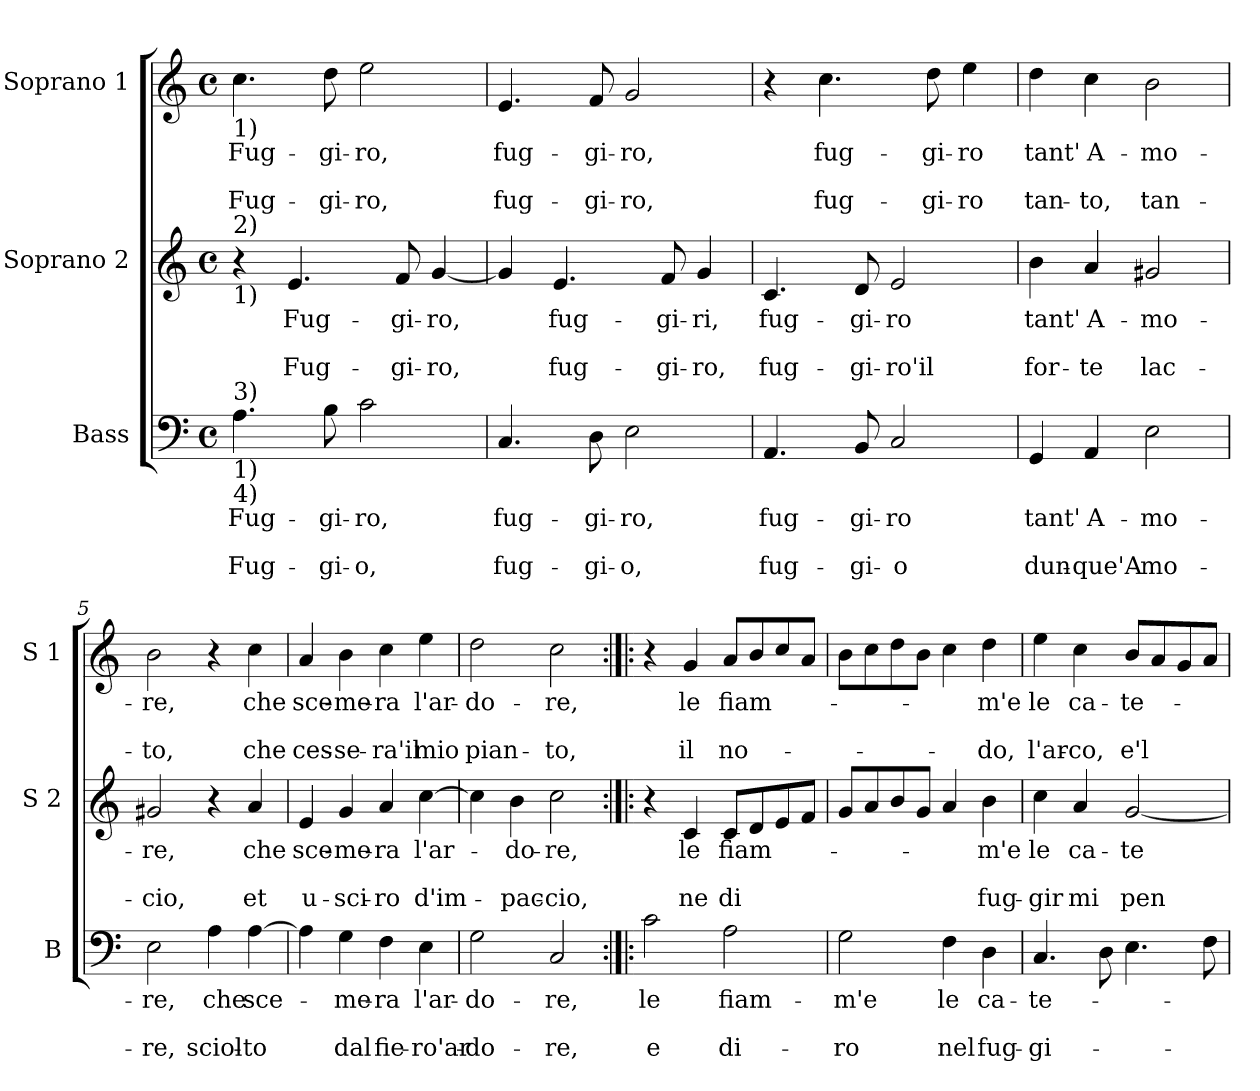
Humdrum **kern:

**kern	**text	**text	**text	**kern	**text	**text	**text	**kern	**text	**text	**text
*part3	*part3	*part3	*part3	*part2	*part2	*part2	*part2	*part1	*part1	*part1	*part1
*staff3	*staff3	*staff3	*staff3	*staff2	*staff2	*staff2	*staff2	*staff1	*staff1	*staff1	*staff1
*I"Bass	*	*	*	*I"Soprano 2	*	*	*	*I"Soprano 1	*	*	*
*I'B	*	*	*	*I'S 2	*	*	*	*I'S 1	*	*	*
*clefF4	*	*	*	*clefG2	*	*	*	*clefG2	*	*	*
*k[]	*	*	*	*k[]	*	*	*	*k[]	*	*	*
*C:	*	*	*	*C:	*	*	*	*C:	*	*	*
*M4/4	*	*	*	*M4/4	*	*	*	*M4/4	*	*	*
*met(c)	*	*	*	*met(c)	*	*	*	*met(c)	*	*	*
=1	=1	=1	=1	=1	=1	=1	=1	=1	=1	=1	=1
!	!	!	!	!	!	!	!	!LO:TX:b:t=1)	!	!	!
!	!	!	!	!LO:TX:a:t=2)	!	!	!	!	!	!	!
!	!	!	!	!LO:TX:b:t=1)	!	!	!	!	!	!	!
!LO:TX:a:t=3)	!	!	!	!	!	!	!	!	!	!	!
!LO:TX:b:t=1)	!	!	!	!	!	!	!	!	!	!	!
!LO:TX:b:t=4)	!	!	!	!	!	!	!	!	!	!	!
!	!LO:LY:b	!	!LO:LY:b	!	!	!	!	!	!LO:LY:b	!	!LO:LY:b
4.A\	Fug-	.	Fug-	4r	.	.	.	4.cc\	Fug-	.	Fug-
!	!	!	!	!	!LO:LY:b	!	!LO:LY:b	!	!	!	!
.	.	.	.	4.e/	Fug-	.	Fug-	.	.	.	.
!	!LO:LY:b	!	!LO:LY:b	!	!	!	!	!	!LO:LY:b	!	!LO:LY:b
8B\	-gi-	.	-gi-	.	.	.	.	8dd\	-gi-	.	-gi-
!	!LO:LY:b	!	!LO:LY:b	!	!	!	!	!	!LO:LY:b	!	!LO:LY:b
2c\	-ro,	.	-o,	.	.	.	.	2ee\	-ro,	.	-ro,
!	!	!	!	!	!LO:LY:b	!	!LO:LY:b	!	!	!	!
.	.	.	.	8f/	-gi-	.	-gi-	.	.	.	.
!	!	!	!	!	!LO:LY:b	!	!LO:LY:b	!	!	!	!
.	.	.	.	[4g/	-ro,	.	-ro,	.	.	.	.
=2	=2	=2	=2	=2	=2	=2	=2	=2	=2	=2	=2
!	!LO:LY:b	!	!LO:LY:b	!	!	!	!	!	!LO:LY:b	!	!LO:LY:b
4.C/	fug-	.	fug-	4g/]	.	.	.	4.e/	fug-	.	fug-
!	!	!	!	!	!LO:LY:b	!	!LO:LY:b	!	!	!	!
.	.	.	.	4.e/	fug-	.	fug-	.	.	.	.
!	!LO:LY:b	!	!LO:LY:b	!	!	!	!	!	!LO:LY:b	!	!LO:LY:b
8D\	-gi-	.	-gi-	.	.	.	.	8f/	-gi-	.	-gi-
!	!LO:LY:b	!	!LO:LY:b	!	!	!	!	!	!LO:LY:b	!	!LO:LY:b
2E\	-ro,	.	-o,	.	.	.	.	2g/	-ro,	.	-ro,
!	!	!	!	!	!LO:LY:b	!	!LO:LY:b	!	!	!	!
.	.	.	.	8f/	-gi-	.	-gi-	.	.	.	.
!	!	!	!	!	!LO:LY:b	!	!LO:LY:b	!	!	!	!
.	.	.	.	4g/	-ri,	.	-ro,	.	.	.	.
=3	=3	=3	=3	=3	=3	=3	=3	=3	=3	=3	=3
!	!LO:LY:b	!	!LO:LY:b	!	!LO:LY:b	!	!LO:LY:b	!	!	!	!
4.AA/	fug-	.	fug-	4.c/	fug-	.	fug-	4r	.	.	.
!	!	!	!	!	!	!	!	!	!LO:LY:b	!	!LO:LY:b
.	.	.	.	.	.	.	.	4.cc\	fug-	.	fug-
!	!LO:LY:b	!	!LO:LY:b	!	!LO:LY:b	!	!LO:LY:b	!	!	!	!
8BB/	-gi-	.	-gi-	8d/	-gi-	.	-gi-	.	.	.	.
!	!LO:LY:b	!	!LO:LY:b	!	!LO:LY:b	!	!LO:LY:b	!	!	!	!
2C/	-ro	.	-o	2e/	-ro	.	-ro'il	.	.	.	.
!	!	!	!	!	!	!	!	!	!LO:LY:b	!	!LO:LY:b
.	.	.	.	.	.	.	.	8dd\	-gi-	.	-gi-
!	!	!	!	!	!	!	!	!	!LO:LY:b	!	!LO:LY:b
.	.	.	.	.	.	.	.	4ee\	-ro	.	-ro
=4	=4	=4	=4	=4	=4	=4	=4	=4	=4	=4	=4
!	!LO:LY:b	!	!LO:LY:b	!	!LO:LY:b	!	!LO:LY:b	!	!LO:LY:b	!	!LO:LY:b
4GG/	tant'	.	dun-	4b\	tant'	.	for-	4dd\	tant'	.	tan-
!	!LO:LY:b	!	!LO:LY:b	!	!LO:LY:b	!	!LO:LY:b	!	!LO:LY:b	!	!LO:LY:b
4AA/	A-	.	-que'A-	4a/	A-	.	-te	4cc\	A-	.	-to,
!	!LO:LY:b	!	!LO:LY:b	!	!LO:LY:b	!	!LO:LY:b	!	!LO:LY:b	!	!LO:LY:b
2E\	-mo-	.	-mo-	2g#X/	-mo-	.	lac-	2b\	-mo-	.	tan-
!!LO:LB:g=z
=5	=5	=5	=5	=5	=5	=5	=5	=5	=5	=5	=5
!	!LO:LY:b	!	!LO:LY:b	!	!LO:LY:b	!	!LO:LY:b	!	!LO:LY:b	!	!LO:LY:b
2E\	-re,	.	-re,	2g#X/	-re,	.	-cio,	2b\	-re,	.	-to,
!	!LO:LY:b	!	!LO:LY:b	!	!	!	!	!	!	!	!
4A\	che	.	sciol-	4r	.	.	.	4r	.	.	.
!	!LO:LY:b	!	!LO:LY:b	!	!LO:LY:b	!	!LO:LY:b	!	!LO:LY:b	!	!LO:LY:b
[4A\	sce-	.	-to	4a/	che	.	et	4cc\	che	.	che
=6	=6	=6	=6	=6	=6	=6	=6	=6	=6	=6	=6
!	!	!	!	!	!LO:LY:b	!	!LO:LY:b	!	!LO:LY:b	!	!LO:LY:b
4A\]	.	.	.	4e/	sce-	.	u-	4a/	sce-	.	ces-
!	!LO:LY:b	!	!LO:LY:b	!	!LO:LY:b	!	!LO:LY:b	!	!LO:LY:b	!	!LO:LY:b
4G\	-me-	.	dal	4g/	-me-	.	-sci-	4b\	-me-	.	-se-
!	!LO:LY:b	!	!LO:LY:b	!	!LO:LY:b	!	!LO:LY:b	!	!LO:LY:b	!	!LO:LY:b
4F\	-ra	.	fie-	4a/	-ra	.	-ro	4cc\	-ra	.	-ra'il
!	!LO:LY:b	!	!LO:LY:b	!	!LO:LY:b	!	!LO:LY:b	!	!LO:LY:b	!	!LO:LY:b
4E\	l'ar-	.	-ro'ar-	[4cc\	l'ar-	.	d'im-	4ee\	l'ar-	.	mio
=7	=7	=7	=7	=7	=7	=7	=7	=7	=7	=7	=7
!	!LO:LY:b	!	!LO:LY:b	!	!	!	!	!	!LO:LY:b	!	!LO:LY:b
2G\	-do-	.	-do-	4cc\]	.	.	.	2dd\	-do-	.	pian-
!	!	!	!	!	!LO:LY:b	!	!LO:LY:b	!	!	!	!
.	.	.	.	4b\	-do-	.	-pac-	.	.	.	.
!	!LO:LY:b	!	!LO:LY:b	!	!LO:LY:b	!	!LO:LY:b	!	!LO:LY:b	!	!LO:LY:b
2C/	-re,	.	-re,	2cc\	-re,	.	-cio,	2cc\	-re,	.	-to,
=8:|!|:	=8:|!|:	=8:|!|:	=8:|!|:	=8:|!|:	=8:|!|:	=8:|!|:	=8:|!|:	=8:|!|:	=8:|!|:	=8:|!|:	=8:|!|:
!	!LO:LY:b	!	!LO:LY:b	!	!	!	!	!	!	!	!
2c\	le	.	e	4r	.	.	.	4r	.	.	.
!	!	!	!	!	!LO:LY:b	!	!LO:LY:b	!	!LO:LY:b	!	!LO:LY:b
.	.	.	.	4c/	le	.	ne	4g/	le	.	il
!	!LO:LY:b	!	!LO:LY:b	!	!LO:LY:b	!	!LO:LY:b	!	!LO:LY:b	!	!LO:LY:b
2A\	fiam-	.	di-	8c/L	fiam-	.	di	8a/L	fiam-	.	no-
.	.	.	.	8d/	.	.	.	8b/	.	.	.
.	.	.	.	8e/	.	.	.	8cc/	.	.	.
.	.	.	.	8f/J	.	.	.	8a/J	.	.	.
=9	=9	=9	=9	=9	=9	=9	=9	=9	=9	=9	=9
!	!LO:LY:b	!	!LO:LY:b	!	!	!	!	!	!	!	!
2G\	-m'e	.	-ro	8g/L	.	.	.	8b\L	.	.	.
.	.	.	.	8a/	.	.	.	8cc\	.	.	.
.	.	.	.	8b/	.	.	.	8dd\	.	.	.
.	.	.	.	8g/J	.	.	.	8b\J	.	.	.
!	!LO:LY:b	!	!LO:LY:b	!	!	!	!	!	!	!	!
4F\	le	.	nel	4a/	.	.	.	4cc\	.	.	.
!	!LO:LY:b	!	!LO:LY:b	!	!LO:LY:b	!	!LO:LY:b	!	!LO:LY:b	!	!LO:LY:b
4D\	ca-	.	fug-	4b\	-m'e	.	fug-	4dd\	-m'e	.	-do,
!!LO:PB:g=z
=10	=10	=10	=10	=10	=10	=10	=10	=10	=10	=10	=10
!	!LO:LY:b	!	!LO:LY:b	!	!LO:LY:b	!	!LO:LY:b	!	!LO:LY:b	!	!LO:LY:b
4.C/	-te-	.	-gi-	4cc\	le	.	-gir	4ee\	le	.	l'ar-
!	!	!	!	!	!LO:LY:b	!	!LO:LY:b	!	!LO:LY:b	!	!LO:LY:b
.	.	.	.	4a/	ca-	.	mi	4cc\	ca-	.	-co,
8D\	.	.	.	.	.	.	.	.	.	.	.
!	!	!	!	!	!LO:LY:b	!	!LO:LY:b	!	!LO:LY:b	!	!LO:LY:b
4.E\	.	.	.	[2g/	-te-	.	pen-	8b/L	-te-	.	e'l
.	.	.	.	.	.	.	.	8a/	.	.	.
.	.	.	.	.	.	.	.	8g/	.	.	.
8F\	.	.	.	.	.	.	.	8a/J	.	.	.
=	=	=	=	=	=	=	=	=	=	=	=
*-	*-	*-	*-	*-	*-	*-	*-	*-	*-	*-	*-
